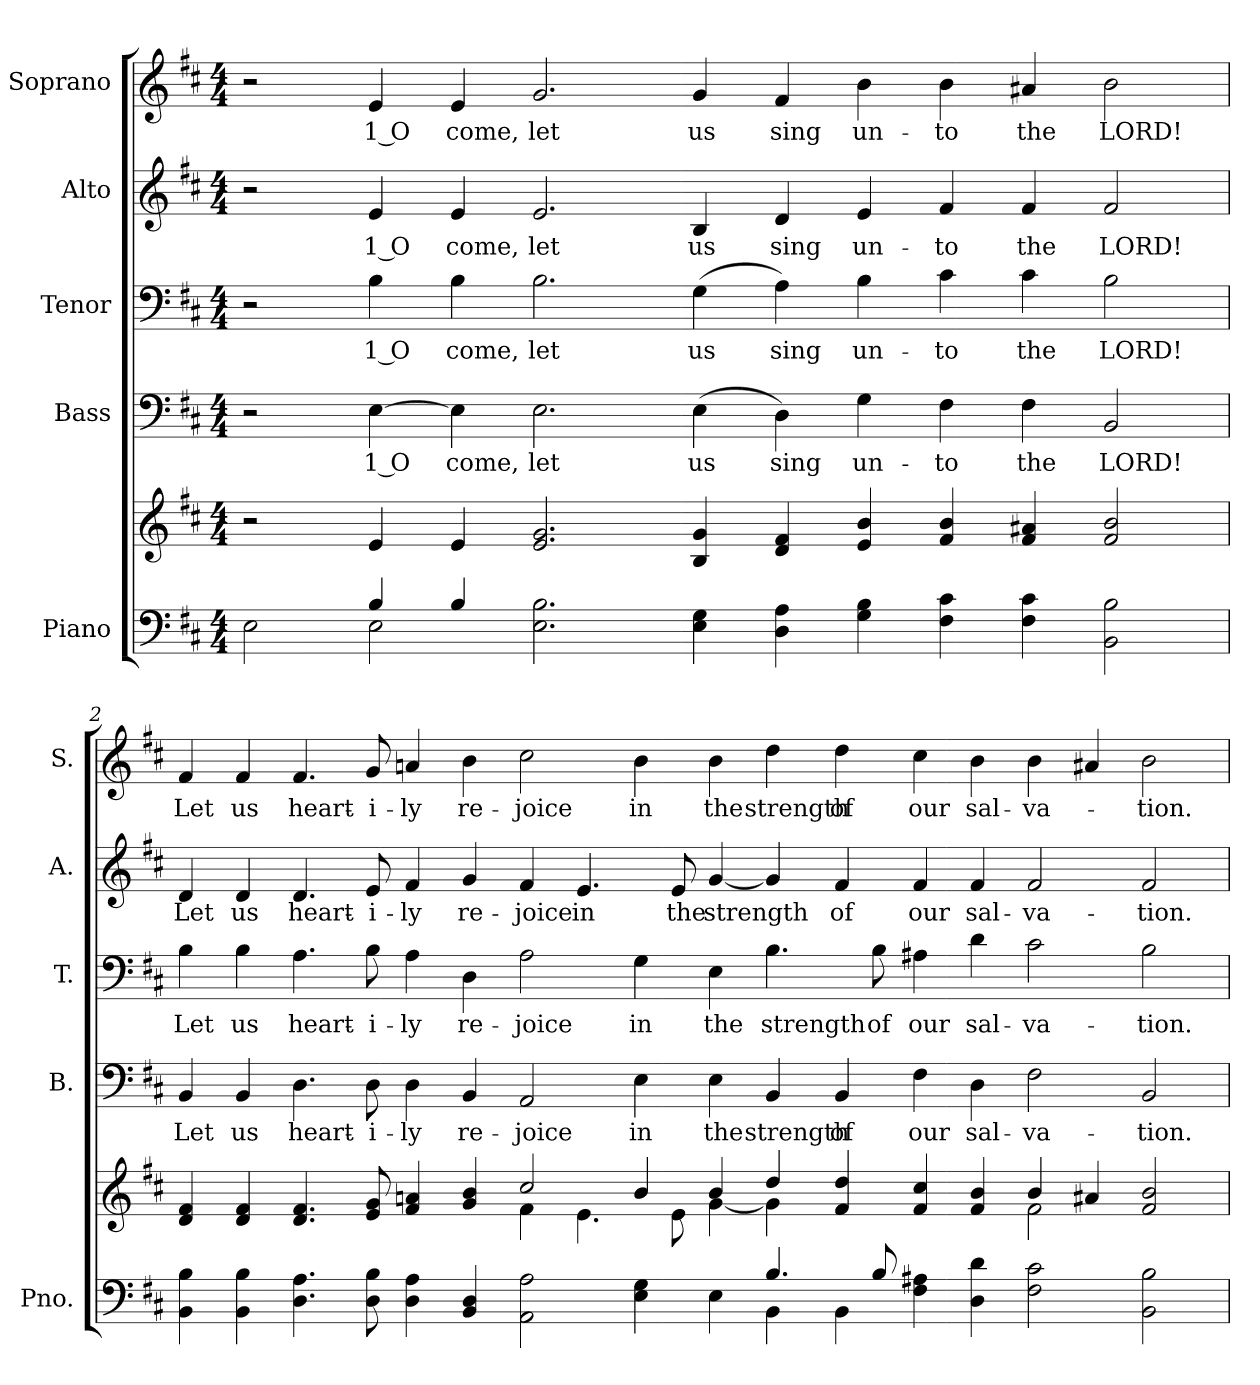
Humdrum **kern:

**kern	**kern	**kern	**text	**kern	**text	**kern	**text	**kern	**text
*part5	*part5	*part4	*part4	*part3	*part3	*part2	*part2	*part1	*part1
*staff6	*staff5	*staff4	*staff4	*staff3	*staff3	*staff2	*staff2	*staff1	*staff1
*I"Piano	*	*I"Bass	*	*I"Tenor	*	*I"Alto	*	*I"Soprano	*
*I'Pno.	*	*I'B.	*	*I'T.	*	*I'A.	*	*I'S.	*
!!LO:PB:g=z
*clefF4	*clefG2	*clefF4	*	*clefF4	*	*clefG2	*	*clefG2	*
*k[f#c#]	*k[f#c#]	*k[f#c#]	*	*k[f#c#]	*	*k[f#c#]	*	*k[f#c#]	*
*D:	*D:	*D:	*	*D:	*	*D:	*	*D:	*
*M4/4	*M4/4	*M4/4	*	*M4/4	*	*M4/4	*	*M4/4	*
*MM150	*MM150	*MM150	*	*MM150	*	*MM150	*	*MM150	*
=1	=1	=1	=1	=1	=1	=1	=1	=1	=1
*^	*	*	*	*	*	*	*	*	*
2Ei\	2ryy	2r	2r	.	2r	.	2r	.	2r	.
!	!	!	!	!LO:LY:b:color=#000000	!	!	!	!	!	!
!	!	!	!	!	!	!LO:LY:b:color=#000000	!	!	!	!
!	!	!	!	!	!	!	!	!LO:LY:b:color=#000000	!	!
!	!	!	!	!	!	!	!	!	!	!LO:LY:b:color=#000000
4Bi/	2Ei\	4ei/	[>4Ei\	1 O	4Bi\	1 O	4ei/	1 O	4ei/	1 O
!	!	!	!	!LO:LY:b:color=#000000	!	!	!	!	!	!
!	!	!	!	!	!	!LO:LY:b:color=#000000	!	!	!	!
!	!	!	!	!	!	!	!	!LO:LY:b:color=#000000	!	!
!	!	!	!	!	!	!	!	!	!	!LO:LY:b:color=#000000
4Bi/	.	4ei/	4Ei\]	come,	4Bi\	come,	4ei/	come,	4ei/	come,
!	!	!	!	!LO:LY:b:color=#000000	!	!	!	!	!	!
!	!	!	!	!	!	!LO:LY:b:color=#000000	!	!	!	!
!	!	!	!	!	!	!	!	!LO:LY:b:color=#000000	!	!
!	!	!	!	!	!	!	!	!	!	!LO:LY:b:color=#000000
2.Ei\ 2.Bi	1ryy	2.ei/ 2.gi	2.Ei\	let	2.Bi\	let	2.ei/	let	2.gi/	let
!	!	!	!	!LO:LY:b:color=#000000	!	!	!	!	!	!
!	!	!	!	!	!	!LO:LY:b:color=#000000	!	!	!	!
!	!	!	!	!	!	!	!	!LO:LY:b:color=#000000	!	!
!	!	!	!	!	!	!	!	!	!	!LO:LY:b:color=#000000
4Ei\ 4Gi	.	4Bi/ 4gi	(4Ei\	us	(4Gi\	us	4Bi/	us	4gi/	us
!	!	!	!	!LO:LY:b:color=#000000	!	!	!	!	!	!
!	!	!	!	!	!	!LO:LY:b:color=#000000	!	!	!	!
!	!	!	!	!	!	!	!	!LO:LY:b:color=#000000	!	!
!	!	!	!	!	!	!	!	!	!	!LO:LY:b:color=#000000
4Di\ 4Ai	1ryy	4di/ 4f#i	4Di\)	sing	4Ai\)	sing	4di/	sing	4f#i/	sing
!	!	!	!	!LO:LY:b:color=#000000	!	!	!	!	!	!
!	!	!	!	!	!	!LO:LY:b:color=#000000	!	!	!	!
!	!	!	!	!	!	!	!	!LO:LY:b:color=#000000	!	!
!	!	!	!	!	!	!	!	!	!	!LO:LY:b:color=#000000
4Gi\ 4Bi	.	4ei/ 4bi	4Gi\	un-	4Bi\	un-	4ei/	un-	4bi\	un-
!	!	!	!	!LO:LY:b:color=#000000	!	!	!	!	!	!
!	!	!	!	!	!	!LO:LY:b:color=#000000	!	!	!	!
!	!	!	!	!	!	!	!	!LO:LY:b:color=#000000	!	!
!	!	!	!	!	!	!	!	!	!	!LO:LY:b:color=#000000
4F#i\ 4c#i	.	4f#i/ 4bi	4F#i\	-to	4c#i\	-to	4f#i/	-to	4bi\	-to
!	!	!	!	!LO:LY:b:color=#000000	!	!	!	!	!	!
!	!	!	!	!	!	!LO:LY:b:color=#000000	!	!	!	!
!	!	!	!	!	!	!	!	!LO:LY:b:color=#000000	!	!
!	!	!	!	!	!	!	!	!	!	!LO:LY:b:color=#000000
4F#i\ 4c#i	.	4f#i/ 4a#Xi	4F#i\	the	4c#i\	the	4f#i/	the	4a#Xi/	the
!	!	!	!	!LO:LY:b:color=#000000	!	!	!	!	!	!
!	!	!	!	!	!	!LO:LY:b:color=#000000	!	!	!	!
!	!	!	!	!	!	!	!	!LO:LY:b:color=#000000	!	!
!	!	!	!	!	!	!	!	!	!	!LO:LY:b:color=#000000
2BBi\ 2Bi	2ryy	2f#i/ 2bi	2BBi/	LORD!	2Bi\	LORD!	2f#i/	LORD!	2bi\	LORD!
!!LO:PB:g=z
=2	=2	=2	=2	=2	=2	=2	=2	=2	=2	=2
*	*	*^	*	*	*	*	*	*	*	*
!	!	!	!	!	!LO:LY:b:color=#000000	!	!	!	!	!	!
!	!	!	!	!	!	!	!LO:LY:b:color=#000000	!	!	!	!
!	!	!	!	!	!	!	!	!	!LO:LY:b:color=#000000	!	!
!	!	!	!	!	!	!	!	!	!	!	!LO:LY:b:color=#000000
4BBi\ 4Bi	1ryy	4di/ 4f#i	1ryy	4BBi/	Let	4Bi\	Let	4di/	Let	4f#i/	Let
!	!	!	!	!	!LO:LY:b:color=#000000	!	!	!	!	!	!
!	!	!	!	!	!	!	!LO:LY:b:color=#000000	!	!	!	!
!	!	!	!	!	!	!	!	!	!LO:LY:b:color=#000000	!	!
!	!	!	!	!	!	!	!	!	!	!	!LO:LY:b:color=#000000
4BBi\ 4Bi	.	4di/ 4f#i	.	4BBi/	us	4Bi\	us	4di/	us	4f#i/	us
!	!	!	!	!	!LO:LY:b:color=#000000	!	!	!	!	!	!
!	!	!	!	!	!	!	!LO:LY:b:color=#000000	!	!	!	!
!	!	!	!	!	!	!	!	!	!LO:LY:b:color=#000000	!	!
!	!	!	!	!	!	!	!	!	!	!	!LO:LY:b:color=#000000
4.Di\ 4.Ai	.	4.di/ 4.f#i	.	4.Di\	heart-	4.Ai\	heart-	4.di/	heart-	4.f#i/	heart-
!	!	!	!	!	!LO:LY:b:color=#000000	!	!	!	!	!	!
!	!	!	!	!	!	!	!LO:LY:b:color=#000000	!	!	!	!
!	!	!	!	!	!	!	!	!	!LO:LY:b:color=#000000	!	!
!	!	!	!	!	!	!	!	!	!	!	!LO:LY:b:color=#000000
8Di\ 8Bi	.	8ei/ 8gi	.	8Di\	-i-	8Bi\	-i-	8ei/	-i-	8gi/	-i-
!	!	!	!	!	!LO:LY:b:color=#000000	!	!	!	!	!	!
!	!	!	!	!	!	!	!LO:LY:b:color=#000000	!	!	!	!
!	!	!	!	!	!	!	!	!	!LO:LY:b:color=#000000	!	!
!	!	!	!	!	!	!	!	!	!	!	!LO:LY:b:color=#000000
4Di\ 4Ai	1ryy	4f#i/ 4ani	2ryy	4Di\	-ly	4Ai\	-ly	4f#i/	-ly	4ani/	-ly
!	!	!	!	!	!LO:LY:b:color=#000000	!	!	!	!	!	!
!	!	!	!	!	!	!	!LO:LY:b:color=#000000	!	!	!	!
!	!	!	!	!	!	!	!	!	!LO:LY:b:color=#000000	!	!
!	!	!	!	!	!	!	!	!	!	!	!LO:LY:b:color=#000000
4BBi/ 4Di	.	4gi/ 4bi	.	4BBi/	re-	4Di\	re-	4gi/	re-	4bi\	re-
!	!	!	!	!	!LO:LY:b:color=#000000	!	!	!	!	!	!
!	!	!	!	!	!	!	!LO:LY:b:color=#000000	!	!	!	!
!	!	!	!	!	!	!	!	!	!LO:LY:b:color=#000000	!	!
!	!	!	!	!	!	!	!	!	!	!	!LO:LY:b:color=#000000
2AAi\ 2Ai	.	2cc#i/	4f#i\	2AAi/	-joice	2Ai\	-joice	4f#i/	-joice	2cc#i\	-joice
!	!	!	!	!	!	!	!	!	!LO:LY:b:color=#000000	!	!
.	.	.	4.ei\	.	.	.	.	4.ei/	in	.	.
!	!	!	!	!	!LO:LY:b:color=#000000	!	!	!	!	!	!
!	!	!	!	!	!	!	!LO:LY:b:color=#000000	!	!	!	!
!	!	!	!	!	!	!	!	!	!	!	!LO:LY:b:color=#000000
4Ei\ 4Gi	2ryy	4bi/	.	4Ei\	in	4Gi\	in	.	.	4bi\	in
!	!	!	!	!	!	!	!	!	!LO:LY:b:color=#000000	!	!
.	.	.	8ei\	.	.	.	.	8ei/	the	.	.
!	!	!	!	!	!LO:LY:b:color=#000000	!	!	!	!	!	!
!	!	!	!	!	!	!	!LO:LY:b:color=#000000	!	!	!	!
!	!	!	!	!	!	!	!	!	!LO:LY:b:color=#000000	!	!
!	!	!	!	!	!	!	!	!	!	!	!LO:LY:b:color=#000000
4Ei\	.	4bi/	[<4gi\	4Ei\	the	4Ei\	the	[<4gi/	strength	4bi\	the
!	!	!	!	!	!LO:LY:b:color=#000000	!	!	!	!	!	!
!	!	!	!	!	!	!	!LO:LY:b:color=#000000	!	!	!	!
!	!	!	!	!	!	!	!	!	!	!	!LO:LY:b:color=#000000
4.Bi/	4BBi\	4ddi/	4gi\]	4BBi/	strength	4.Bi\	strength	4gi/]	.	4ddi\	strength
!	!	!	!	!	!LO:LY:b:color=#000000	!	!	!	!	!	!
!	!	!	!	!	!	!	!	!	!LO:LY:b:color=#000000	!	!
!	!	!	!	!	!	!	!	!	!	!	!LO:LY:b:color=#000000
.	4BBi\	4f#i/ 4ddi	4ryy	4BBi/	of	.	.	4f#i/	of	4ddi\	of
!	!	!	!	!	!	!	!LO:LY:b:color=#000000	!	!	!	!
8Bi/	.	.	.	.	.	8Bi\	of	.	.	.	.
!	!	!	!	!	!LO:LY:b:color=#000000	!	!	!	!	!	!
!	!	!	!	!	!	!	!LO:LY:b:color=#000000	!	!	!	!
!	!	!	!	!	!	!	!	!	!LO:LY:b:color=#000000	!	!
!	!	!	!	!	!	!	!	!	!	!	!LO:LY:b:color=#000000
4F#i\ 4A#Xi	1ryy	4f#i/ 4cc#i	2ryy	4F#i\	our	4A#Xi\	our	4f#i/	our	4cc#i\	our
!	!	!	!	!	!LO:LY:b:color=#000000	!	!	!	!	!	!
!	!	!	!	!	!	!	!LO:LY:b:color=#000000	!	!	!	!
!	!	!	!	!	!	!	!	!	!LO:LY:b:color=#000000	!	!
!	!	!	!	!	!	!	!	!	!	!	!LO:LY:b:color=#000000
4Di\ 4di	.	4f#i/ 4bi	.	4Di\	sal-	4di\	sal-	4f#i/	sal-	4bi\	sal-
!	!	!	!	!	!LO:LY:b:color=#000000	!	!	!	!	!	!
!	!	!	!	!	!	!	!LO:LY:b:color=#000000	!	!	!	!
!	!	!	!	!	!	!	!	!	!LO:LY:b:color=#000000	!	!
!	!	!	!	!	!	!	!	!	!	!	!LO:LY:b:color=#000000
2F#i\ 2c#i	.	4bi/	2f#i\	2F#i\	-va-	2c#i\	-va-	2f#i/	-va-	4bi\	-va-
.	.	4a#Xi/	.	.	.	.	.	.	.	4a#Xi/	.
!	!	!	!	!	!LO:LY:b:color=#000000	!	!	!	!	!	!
!	!	!	!	!	!	!	!LO:LY:b:color=#000000	!	!	!	!
!	!	!	!	!	!	!	!	!	!LO:LY:b:color=#000000	!	!
!	!	!	!	!	!	!	!	!	!	!	!LO:LY:b:color=#000000
2BBi\ 2Bi	2ryy	2f#i/ 2bi	2ryy	2BBi/	-tion.	2Bi\	-tion.	2f#i/	-tion.	2bi\	-tion.
*v	*v	*	*	*	*	*	*	*	*	*	*
*	*v	*v	*	*	*	*	*	*	*	*
=	=	=	=	=	=	=	=	=	=
*-	*-	*-	*-	*-	*-	*-	*-	*-	*-
